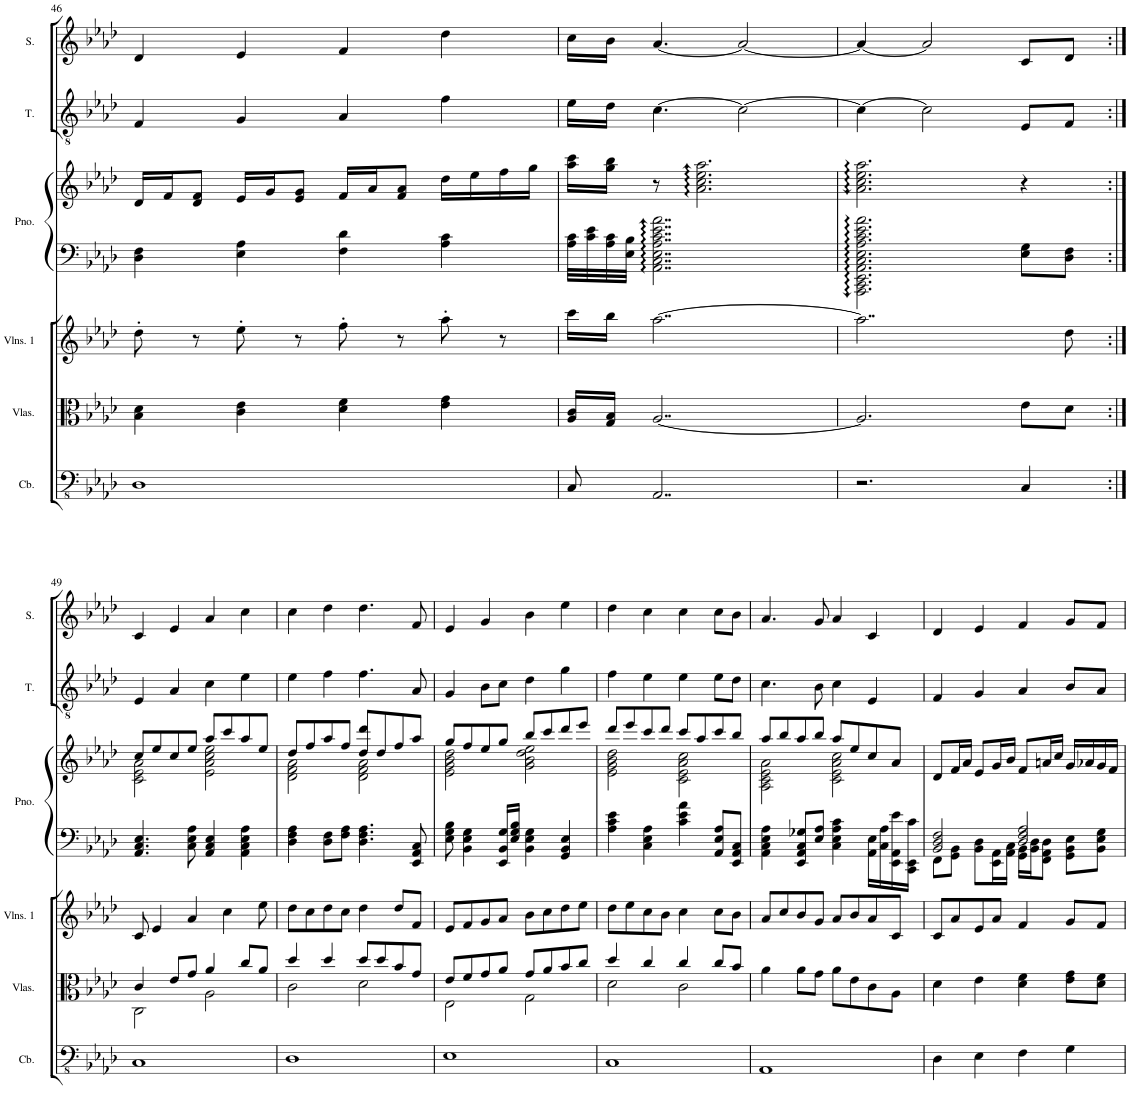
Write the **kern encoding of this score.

**kern	**kern	**kern	**kern	**kern	**kern	**kern
*part6	*part5	*part4	*part3	*part3	*part2	*part1
*staff7	*staff6	*staff5	*staff4	*staff3	*staff2	*staff1
*I"Contrabass	*I"Violas	*I"Violins 1	*I"Piano	*	*I"Tenor	*I"Soprano
*I'Cb.	*I'Vlas.	*I'Vlns. 1	*I'Pno.	*	*I'T.	*I'S.
!!LO:PB:g=z
*clefFv4	*clefC3	*clefG2	*clefF4	*clefG2	*clefGv2	*clefG2
*Trd7c12	*	*	*	*	*	*
*k[b-e-a-d-]	*k[b-e-a-d-]	*k[b-e-a-d-]	*k[b-e-a-d-]	*k[b-e-a-d-]	*k[b-e-a-d-]	*k[b-e-a-d-]
*M4/4	*M4/4	*M4/4	*M4/4	*M4/4	*M4/4	*M4/4
=46	=46	=46	=46	=46	=46	=46
1DD-	4B-\ 4d-\	8dd-'\	4D-\ 4F\	16d-/LL	4F/	4d-/
.	.	.	.	16f/J	.	.
.	.	8r	.	8d-/ 8f/J	.	.
.	4c\ 4e-\	8ee-'\	4E-\ 4A-\	16e-/LL	4G/	4e-/
.	.	.	.	16g/J	.	.
.	.	8r	.	8e-/ 8g/J	.	.
.	4d-\ 4f\	8ff'\	4F\ 4d-\	16f/LL	4A-/	4f/
.	.	.	.	16a-/J	.	.
.	.	8r	.	8f/ 8a-/J	.	.
.	4e-\ 4g\	8aa-'\	4A-\ 4c\	16dd-\LL	4f\	4dd-\
.	.	.	.	16ee-\	.	.
.	.	8r	.	16ff\	.	.
.	.	.	.	16gg\JJ	.	.
=47	=47	=47	=47	=47	=47	=47
8CC/	16A-/ 16c/LL	16ccc\LL	32A-\ 32c\LLL	16aa-\ 16ccc\LL	16e-\LL	16cc\LL
.	.	.	32c\ 32e-\	.	.	.
.	16G/ 16B-/JJ	16bb-\JJ	32A-\ 32c\	16gg\ 16bb-\JJ	16d-\JJ	16b-\JJ
.	.	.	32E-\ 32B-\JJJ	.	.	.
2..AAA-/	[2..A-/	[2..aa-\	2..AA-\ 2..C\ 2..E-\ 2..A-\ 2..c\ 2..e-\ 2..a-\	8r	[4.c\	[4.a-/
.	.	.	.	2.a-\ 2.cc\ 2.ee-\ 2.aa-\	.	.
.	.	.	.	.	2c\_	2a-/_
=48	=48	=48	=48	=48	=48	=48
2.r	2.A-/]	2..aa-\]	2.AAA-\ 2.CC\ 2.EE-\ 2.AA-\ 2.C\ 2.E-\ 2.A-\ 2.c\ 2.e-\ 2.a-\	2.a-\ 2.cc\ 2.ee-\ 2.aa-\	4c\_	4a-/_
.	.	.	.	.	2c\]	2a-/]
4CC/	8e-\L	.	8E-\ 8G\L	4r	8E-/L	8c/L
.	8d-\J	8dd-\	8D-\ 8F\J	.	8F/J	8d-/J
!!LO:LB:g=z
=49:|!	=49:|!	=49:|!	=49:|!	=49:|!	=49:|!	=49:|!
*	*^	*	*	*^	*	*
1CC	4c/	2C\	8c/	4.AA-/ 4.C/ 4.E-/	8cc/L	2c\ 2e-\ 2a-\	4E-/	4c/
.	.	.	4e-/	.	8ee-/	.	.	.
.	8e-/L	.	.	.	8cc/	.	4A-/	4e-/
.	8g/J	.	4a-/	8C\ 8E-\ 8A-\	8ee-/J	.	.	.
.	4a-/	2A-\	.	4AA-/ 4C/ 4E-/	8aa-/L	2e-\ 2a-\ 2cc\ 2ee-\	4c\	4a-/
.	.	.	4cc\	.	8ccc/	.	.	.
.	8cc/L	.	.	4AA-\ 4C\ 4E-\ 4A-\	8aa-/	.	4e-\	4cc\
.	8a-/J	.	8ee-\	.	8ee-/J	.	.	.
=50	=50	=50	=50	=50	=50	=50	=50	=50
1DD-	4dd-/	2c\	8dd-\L	4D-\ 4F\ 4A-\	8dd-/L	2d-\ 2f\ 2a-\	4e-\	4cc\
.	.	.	8cc\	.	8ff/	.	.	.
.	4dd-/	.	8dd-\	8D-\ 8F\L	8aa-/	.	4f\	4dd-\
.	.	.	8cc\J	8F\ 8A-\J	8ff/J	.	.	.
.	8dd-/L	2d-\	4dd-\	4.D-\ 4.F\ 4.A-\	8dd-/ 8ddd-/L	2d-\ 2f\ 2a-\	4.f\	4.dd-\
.	8dd-/	.	.	.	8dd-/	.	.	.
.	8b-/	.	8dd-/L	.	8ff/	.	.	.
.	8g/J	.	8f/J	8EE-/ 8AA-/ 8C/	8aa-/J	.	8A-/	8f/
=51	=51	=51	=51	=51	=51	=51	=51	=51
1EE-	8e-/L	2E-\	8e-/L	8E-\ 8G\ 8B-\	8gg/L	2e-\ 2g\ 2b-\ 2dd-\	4G/	4e-/
.	8f/	.	8f/	4BB-\ 4E-\ 4G\	8ff/	.	.	.
.	8g/	.	8g/	.	8ee-/	.	8B-\L	4g/
.	8a-/J	.	8a-/J	16EE-/ 16BB-/ 16G/LL	8gg/J	.	8c\J	.
.	.	.	.	16E-/ 16G/ 16B-/JJ	.	.	.	.
.	8g/L	2G\	8b-\L	4BB-\ 4E-\ 4G\	8bb-/L	2g\ 2b-\ 2dd-\ 2ee-\	4d-\	4b-\
.	8a-/	.	8cc\	.	8ccc/	.	.	.
.	8b-/	.	8dd-\	4GG/ 4BB-/ 4E-/	8ddd-/	.	4g\	4ee-\
.	8cc/J	.	8ee-\J	.	8eee-/J	.	.	.
=52	=52	=52	=52	=52	=52	=52	=52	=52
1CC	4dd-/	2d-\	8dd-\L	4A-\ 4c\ 4e-\	8ddd-/L	2e-\ 2g\ 2b-\ 2dd-\	4f\	4dd-\
.	.	.	8ee-\	.	8eee-/	.	.	.
.	4cc/	.	8cc\	4C\ 4E-\ 4A-\	8ccc/	.	4e-\	4cc\
.	.	.	8b-\J	.	8ddd-/J	.	.	.
.	4cc/	2c\	4cc\	4c\ 4e-\ 4a-\	8ccc/L	2c\ 2e-\ 2a-\ 2cc\	4e-\	4cc\
.	.	.	.	.	8aa-/	.	.	.
.	8cc/L	.	8cc\L	8AA-/ 8E-/ 8A-/L	8ccc/	.	8e-\L	8cc\L
.	8b-/J	.	8b-\J	8EE-/ 8AA-/ 8C/J	8bb-/J	.	8d-\J	8b-\J
*	*v	*v	*	*	*	*	*	*
=53	=53	=53	=53	=53	=53	=53	=53
1AAA-	4a-\	8a-/L	4AA-\ 4C\ 4E-\ 4A-\	8aa-/L	2A-\ 2c\ 2e-\ 2a-\	4.c\	4.a-/
.	.	8cc/	.	8bb-/	.	.	.
.	8a-\L	8b-/	8EE-/ 8AA-/ 8C/ 8G-X/L	8aa-/	.	.	.
.	8g\J	8g/J	8E-/ 8A-/J	8bb-/J	.	8B-\	8g/
.	8a-\L	8a-/L	4C\ 4E-\ 4A-\ 4c\	8aa-/L	2c\ 2e-\ 2a-\ 2cc\	4c\	4a-/
.	8e-\	8b-/	.	8ee-/	.	.	.
.	8c\	8a-/	16AA-\ 16E-\LL	8cc/	.	4E-/	4c/
.	.	.	16C\ 16A-\	.	.	.	.
.	8A-\J	8c/J	16EE-\ 16AA-\ 16e-\	8a-/J	.	.	.
.	.	.	16CC\ 16EE-\ 16c\JJ	.	.	.	.
*	*	*	*	*v	*v	*	*
=54	=54	=54	=54	=54	=54	=54
*	*	*	*^	*	*	*
4DD-\	4d-\	8c/L	2BB-/ 2D-/ 2F/	8FF\L	8d-/L	4F/	4d-/
.	.	8a-/	.	8GG\ 8BB-\J	16f/L	.	.
.	.	.	.	.	16a-/JJ	.	.
4EE-\	4e-\	8e-/	.	8BB-\ 8D-\L	8e-/L	4G/	4e-/
.	.	8a-/J	.	16EE-\ 16AA-\L	16g/L	.	.
.	.	.	.	16AA-\ 16C\JJ	16b-/JJ	.	.
4FF\	4d-\ 4f\	4f/	2D-/ 2F/ 2A-/	16GG\ 16BB-\LL	8f/L	4A-/	4f/
.	.	.	.	16BB-\ 16D-\J	.	.	.
.	.	.	.	8FF\ 8AA-\ 8D-\J	16an/L	.	.
.	.	.	.	.	16cc/JJ	.	.
4GG\	8e-\ 8g\L	8g/L	.	8GG\ 8BB-\ 8E-\L	16g/LL	8B-/L	8g/L
.	.	.	.	.	16a-X/	.	.
.	8d-\ 8f\J	8f/J	.	8BB-\ 8E-\ 8G\J	16g/	8A-/J	8f/J
.	.	.	.	.	16f/JJ	.	.
*	*	*	*v	*v	*	*	*
=	=	=	=	=	=	=
*-	*-	*-	*-	*-	*-	*-
